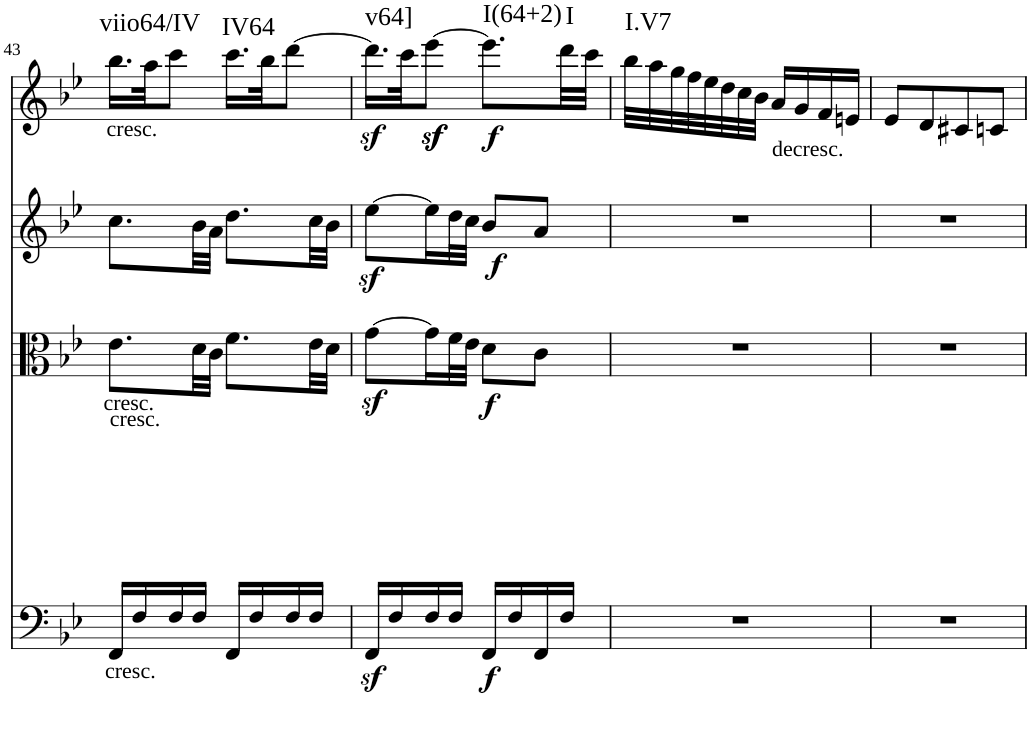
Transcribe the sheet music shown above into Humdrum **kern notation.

**kern	**dynam	**kern	**dynam	**kern	**dynam	**kern	**dynam	**harte
*part4	*part4	*part3	*part3	*part2	*part2	*part1	*part1	*part1
*staff4	*staff4	*staff3	*staff3	*staff2	*staff2	*staff1	*staff1	*
*I"Violoncello	*	*I"Viola	*	*I"Violin II	*	*I"Violin I	*	*
!!LO:PB:g=z
*clefF4	*	*clefC3	*	*clefG2	*	*clefG2	*	*
*k[b-e-]	*	*k[b-e-]	*	*k[b-e-]	*	*k[b-e-]	*	*
*M2/4	*	*M2/4	*	*M2/4	*	*M2/4	*	*
=43	=43	=43	=43	=43	=43	=43	=43	=43
!	!	!	!	!	!	!LO:TX:b:t=cresc.	!	!
!	!	!LO:TX:b:t=cresc.	!	!	!	!	!	!
!LO:TX:b:t=cresc.	!	!	!	!	!	!	!	!
!LO:TX:a:t=cresc.	!	!	!	!	!	!	!	!LO:H:kt=viio64/IV
16FF/LL	.	8.e-\L	.	8.cc\L	.	16.bb-\LL	.	N
16F/	.	.	.	.	.	.	.	.
.	.	.	.	.	.	32aa\JK	.	.
16F/	.	.	.	.	.	8ccc\J	.	.
16F/JJ	.	32d\LL	.	32b-\LL	.	.	.	.
.	.	32c\JJJ	.	32a\JJJ	.	.	.	.
!	!	!	!	!	!	!	!	!LO:H:kt=IV64
16FF/LL	.	8.f\L	.	8.dd\L	.	16.ccc\LL	.	N
16F/	.	.	.	.	.	.	.	.
.	.	.	.	.	.	32bb-\JK	.	.
16F/	.	.	.	.	.	[8ddd\J	.	.
16F/JJ	.	32e-\LL	.	32cc\LL	.	.	.	.
.	.	32d\JJJ	.	32b-\JJJ	.	.	.	.
=44	=44	=44	=44	=44	=44	=44	=44	=44
!	!	!	!	!	!	!	!LO:DY:b	!LO:H:kt=v64]
16FFz</LL	.	[8gz<\L	.	[8ee-z<\L	.	16.ddd\LL]	sf	N
16F/	.	.	.	.	.	.	.	.
.	.	.	.	.	.	32ccc\JK	.	.
16F/	.	16g\L]	.	16ee-\L]	.	[8eee-z<\J	.	.
16F/JJ	.	32f\L	.	32dd\L	.	.	.	.
.	.	32e-\JJJ	.	32cc\JJJ	.	.	.	.
!	!LO:DY:b	!	!LO:DY:b	!	!LO:DY:b	!	!LO:DY:b	!LO:H:kt=I(64+2)
16FF/LL	f	8d\L	f	8b-/L	f	8.eee-\L]	f	N
16F/	.	.	.	.	.	.	.	.
16FF/	.	8c\J	.	8a/J	.	.	.	.
!	!	!	!	!	!	!	!	!LO:H:kt=I
16F/JJ	.	.	.	.	.	32ddd\LL	.	N
.	.	.	.	.	.	32ccc\JJJ	.	.
=45	=45	=45	=45	=45	=45	=45	=45	=45
!	!	!	!	!	!	!	!	!LO:H:kt=I.V7
2r	.	2r	.	2r	.	32bb-\LLL	.	N
.	.	.	.	.	.	32aa\	.	.
.	.	.	.	.	.	32gg\	.	.
.	.	.	.	.	.	32ff\	.	.
.	.	.	.	.	.	32ee-\	.	.
.	.	.	.	.	.	32dd\	.	.
.	.	.	.	.	.	32cc\	.	.
.	.	.	.	.	.	32b-\JJJ	.	.
!	!	!	!	!	!	!LO:TX:b:t=decresc.	!	!
.	.	.	.	.	.	16a/LL	.	.
.	.	.	.	.	.	16g/	.	.
.	.	.	.	.	.	16f/	.	.
.	.	.	.	.	.	16en/JJ	.	.
=46	=46	=46	=46	=46	=46	=46	=46	=46
2r	.	2r	.	2r	.	8e-/L	.	.
.	.	.	.	.	.	8d/	.	.
.	.	.	.	.	.	8c#X/	.	.
.	.	.	.	.	.	8cn/J	.	.
=	=	=	=	=	=	=	=	=
*-	*-	*-	*-	*-	*-	*-	*-	*-
